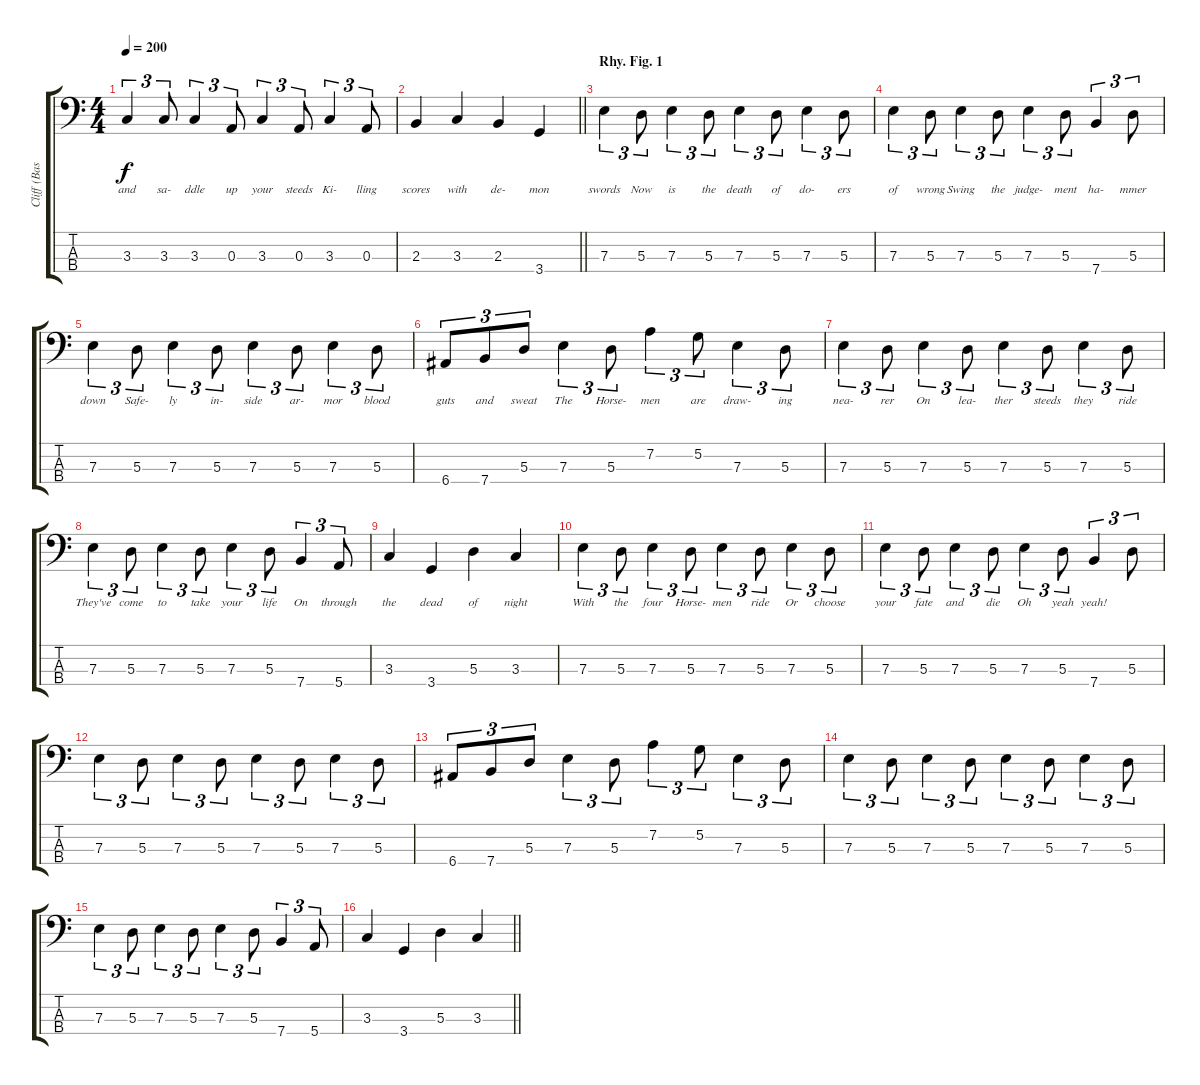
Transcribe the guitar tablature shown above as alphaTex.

\track ("Cliff (Bass)" "Cliff (Bas") {instrument electricbassfinger}
\staff {score tabs}
\tuning (G2 D2 A1 E1) {hide}
\ts (4 4)
\tempo 200
\clef f4
\ks c
3.3.4{tu (3 2) lyrics (0 "and") lyrics (1 "") lyrics (2 "") lyrics (3 "") lyrics (4 "") dy f} 3.3.8{tu (3 2) lyrics (0 "sa-") lyrics (1 "") lyrics (2 "") lyrics (3 "") lyrics (4 "")} 3.3.4{tu (3 2) lyrics (0 "ddle") lyrics (1 "") lyrics (2 "") lyrics (3 "") lyrics (4 "")} 0.3.8{tu (3 2) lyrics (0 "up") lyrics (1 "") lyrics (2 "") lyrics (3 "") lyrics (4 "")} 3.3.4{tu (3 2) lyrics (0 "your") lyrics (1 "") lyrics (2 "") lyrics (3 "") lyrics (4 "")} 0.3.8{tu (3 2) lyrics (0 "steeds") lyrics (1 "") lyrics (2 "") lyrics (3 "") lyrics (4 "")} 3.3.4{tu (3 2) lyrics (0 "Ki-") lyrics (1 "") lyrics (2 "") lyrics (3 "") lyrics (4 "")} 0.3.8{tu (3 2) lyrics (0 "lling") lyrics (1 "") lyrics (2 "") lyrics (3 "") lyrics (4 "")} |
\barLineRight lightlight
2.3.4{lyrics (0 "scores") lyrics (1 "") lyrics (2 "") lyrics (3 "") lyrics (4 "")} 3.3.4{lyrics (0 "with") lyrics (1 "") lyrics (2 "") lyrics (3 "") lyrics (4 "")} 2.3.4{lyrics (0 "de-") lyrics (1 "") lyrics (2 "") lyrics (3 "") lyrics (4 "")} 3.4.4{lyrics (0 "mon") lyrics (1 "") lyrics (2 "") lyrics (3 "") lyrics (4 "")} |
\section ("" "Rhy. Fig. 1")
7.3.4{tu (3 2) lyrics (0 "swords") lyrics (1 "") lyrics (2 "") lyrics (3 "") lyrics (4 "")} 5.3.8{tu (3 2) lyrics (0 "Now") lyrics (1 "") lyrics (2 "") lyrics (3 "") lyrics (4 "")} 7.3.4{tu (3 2) lyrics (0 "is") lyrics (1 "") lyrics (2 "") lyrics (3 "") lyrics (4 "")} 5.3.8{tu (3 2) lyrics (0 "the") lyrics (1 "") lyrics (2 "") lyrics (3 "") lyrics (4 "")} 7.3.4{tu (3 2) lyrics (0 "death") lyrics (1 "") lyrics (2 "") lyrics (3 "") lyrics (4 "")} 5.3.8{tu (3 2) lyrics (0 "of") lyrics (1 "") lyrics (2 "") lyrics (3 "") lyrics (4 "")} 7.3.4{tu (3 2) lyrics (0 "do-") lyrics (1 "") lyrics (2 "") lyrics (3 "") lyrics (4 "")} 5.3.8{tu (3 2) lyrics (0 "ers") lyrics (1 "") lyrics (2 "") lyrics (3 "") lyrics (4 "")} |
7.3.4{tu (3 2) lyrics (0 "of") lyrics (1 "") lyrics (2 "") lyrics (3 "") lyrics (4 "")} 5.3.8{tu (3 2) lyrics (0 "wrong") lyrics (1 "") lyrics (2 "") lyrics (3 "") lyrics (4 "")} 7.3.4{tu (3 2) lyrics (0 "Swing") lyrics (1 "") lyrics (2 "") lyrics (3 "") lyrics (4 "")} 5.3.8{tu (3 2) lyrics (0 "the") lyrics (1 "") lyrics (2 "") lyrics (3 "") lyrics (4 "")} 7.3.4{tu (3 2) lyrics (0 "judge-") lyrics (1 "") lyrics (2 "") lyrics (3 "") lyrics (4 "")} 5.3.8{tu (3 2) lyrics (0 "ment") lyrics (1 "") lyrics (2 "") lyrics (3 "") lyrics (4 "")} 7.4.4{tu (3 2) lyrics (0 "ha-") lyrics (1 "") lyrics (2 "") lyrics (3 "") lyrics (4 "")} 5.3.8{tu (3 2) lyrics (0 "mmer") lyrics (1 "") lyrics (2 "") lyrics (3 "") lyrics (4 "")} |
7.3.4{tu (3 2) lyrics (0 "down") lyrics (1 "") lyrics (2 "") lyrics (3 "") lyrics (4 "")} 5.3.8{tu (3 2) lyrics (0 "Safe-") lyrics (1 "") lyrics (2 "") lyrics (3 "") lyrics (4 "")} 7.3.4{tu (3 2) lyrics (0 "ly") lyrics (1 "") lyrics (2 "") lyrics (3 "") lyrics (4 "")} 5.3.8{tu (3 2) lyrics (0 "in-") lyrics (1 "") lyrics (2 "") lyrics (3 "") lyrics (4 "")} 7.3.4{tu (3 2) lyrics (0 "side") lyrics (1 "") lyrics (2 "") lyrics (3 "") lyrics (4 "")} 5.3.8{tu (3 2) lyrics (0 "ar-") lyrics (1 "") lyrics (2 "") lyrics (3 "") lyrics (4 "")} 7.3.4{tu (3 2) lyrics (0 "mor") lyrics (1 "") lyrics (2 "") lyrics (3 "") lyrics (4 "")} 5.3.8{tu (3 2) lyrics (0 "blood") lyrics (1 "") lyrics (2 "") lyrics (3 "") lyrics (4 "")} |
6.4.8{tu (3 2) lyrics (0 "guts") lyrics (1 "") lyrics (2 "") lyrics (3 "") lyrics (4 "")} 7.4.8{tu (3 2) lyrics (0 "and") lyrics (1 "") lyrics (2 "") lyrics (3 "") lyrics (4 "")} 5.3.8{tu (3 2) lyrics (0 "sweat") lyrics (1 "") lyrics (2 "") lyrics (3 "") lyrics (4 "")} 7.3.4{tu (3 2) lyrics (0 "The") lyrics (1 "") lyrics (2 "") lyrics (3 "") lyrics (4 "")} 5.3.8{tu (3 2) lyrics (0 "Horse-") lyrics (1 "") lyrics (2 "") lyrics (3 "") lyrics (4 "")} 7.2.4{tu (3 2) lyrics (0 "men") lyrics (1 "") lyrics (2 "") lyrics (3 "") lyrics (4 "")} 5.2.8{tu (3 2) lyrics (0 "are") lyrics (1 "") lyrics (2 "") lyrics (3 "") lyrics (4 "")} 7.3.4{tu (3 2) lyrics (0 "draw-") lyrics (1 "") lyrics (2 "") lyrics (3 "") lyrics (4 "")} 5.3.8{tu (3 2) lyrics (0 "ing") lyrics (1 "") lyrics (2 "") lyrics (3 "") lyrics (4 "")} |
7.3.4{tu (3 2) lyrics (0 "nea-") lyrics (1 "") lyrics (2 "") lyrics (3 "") lyrics (4 "")} 5.3.8{tu (3 2) lyrics (0 "rer") lyrics (1 "") lyrics (2 "") lyrics (3 "") lyrics (4 "")} 7.3.4{tu (3 2) lyrics (0 "On") lyrics (1 "") lyrics (2 "") lyrics (3 "") lyrics (4 "")} 5.3.8{tu (3 2) lyrics (0 "lea-") lyrics (1 "") lyrics (2 "") lyrics (3 "") lyrics (4 "")} 7.3.4{tu (3 2) lyrics (0 "ther") lyrics (1 "") lyrics (2 "") lyrics (3 "") lyrics (4 "")} 5.3.8{tu (3 2) lyrics (0 "steeds") lyrics (1 "") lyrics (2 "") lyrics (3 "") lyrics (4 "")} 7.3.4{tu (3 2) lyrics (0 "they") lyrics (1 "") lyrics (2 "") lyrics (3 "") lyrics (4 "")} 5.3.8{tu (3 2) lyrics (0 "ride") lyrics (1 "") lyrics (2 "") lyrics (3 "") lyrics (4 "")} |
7.3.4{tu (3 2) lyrics (0 "They've") lyrics (1 "") lyrics (2 "") lyrics (3 "") lyrics (4 "")} 5.3.8{tu (3 2) lyrics (0 "come") lyrics (1 "") lyrics (2 "") lyrics (3 "") lyrics (4 "")} 7.3.4{tu (3 2) lyrics (0 "to") lyrics (1 "") lyrics (2 "") lyrics (3 "") lyrics (4 "")} 5.3.8{tu (3 2) lyrics (0 "take") lyrics (1 "") lyrics (2 "") lyrics (3 "") lyrics (4 "")} 7.3.4{tu (3 2) lyrics (0 "your") lyrics (1 "") lyrics (2 "") lyrics (3 "") lyrics (4 "")} 5.3.8{tu (3 2) lyrics (0 "life") lyrics (1 "") lyrics (2 "") lyrics (3 "") lyrics (4 "")} 7.4.4{tu (3 2) lyrics (0 "On") lyrics (1 "") lyrics (2 "") lyrics (3 "") lyrics (4 "")} 5.4.8{tu (3 2) lyrics (0 "through") lyrics (1 "") lyrics (2 "") lyrics (3 "") lyrics (4 "")} |
3.3.4{lyrics (0 "the") lyrics (1 "") lyrics (2 "") lyrics (3 "") lyrics (4 "")} 3.4.4{lyrics (0 "dead") lyrics (1 "") lyrics (2 "") lyrics (3 "") lyrics (4 "")} 5.3.4{lyrics (0 "of") lyrics (1 "") lyrics (2 "") lyrics (3 "") lyrics (4 "")} 3.3.4{lyrics (0 "night") lyrics (1 "") lyrics (2 "") lyrics (3 "") lyrics (4 "")} |
7.3.4{tu (3 2) lyrics (0 "With") lyrics (1 "") lyrics (2 "") lyrics (3 "") lyrics (4 "")} 5.3.8{tu (3 2) lyrics (0 "the") lyrics (1 "") lyrics (2 "") lyrics (3 "") lyrics (4 "")} 7.3.4{tu (3 2) lyrics (0 "four") lyrics (1 "") lyrics (2 "") lyrics (3 "") lyrics (4 "")} 5.3.8{tu (3 2) lyrics (0 "Horse-") lyrics (1 "") lyrics (2 "") lyrics (3 "") lyrics (4 "")} 7.3.4{tu (3 2) lyrics (0 "men") lyrics (1 "") lyrics (2 "") lyrics (3 "") lyrics (4 "")} 5.3.8{tu (3 2) lyrics (0 "ride") lyrics (1 "") lyrics (2 "") lyrics (3 "") lyrics (4 "")} 7.3.4{tu (3 2) lyrics (0 "Or") lyrics (1 "") lyrics (2 "") lyrics (3 "") lyrics (4 "")} 5.3.8{tu (3 2) lyrics (0 "choose") lyrics (1 "") lyrics (2 "") lyrics (3 "") lyrics (4 "")} |
7.3.4{tu (3 2) lyrics (0 "your") lyrics (1 "") lyrics (2 "") lyrics (3 "") lyrics (4 "")} 5.3.8{tu (3 2) lyrics (0 "fate") lyrics (1 "") lyrics (2 "") lyrics (3 "") lyrics (4 "")} 7.3.4{tu (3 2) lyrics (0 "and") lyrics (1 "") lyrics (2 "") lyrics (3 "") lyrics (4 "")} 5.3.8{tu (3 2) lyrics (0 "die") lyrics (1 "") lyrics (2 "") lyrics (3 "") lyrics (4 "")} 7.3.4{tu (3 2) lyrics (0 "Oh") lyrics (1 "") lyrics (2 "") lyrics (3 "") lyrics (4 "")} 5.3.8{tu (3 2) lyrics (0 "yeah") lyrics (1 "") lyrics (2 "") lyrics (3 "") lyrics (4 "")} 7.4.4{tu (3 2) lyrics (0 "yeah!") lyrics (1 "") lyrics (2 "") lyrics (3 "") lyrics (4 "")} 5.3.8{tu (3 2)} |
7.3.4{tu (3 2)} 5.3.8{tu (3 2)} 7.3.4{tu (3 2)} 5.3.8{tu (3 2)} 7.3.4{tu (3 2)} 5.3.8{tu (3 2)} 7.3.4{tu (3 2)} 5.3.8{tu (3 2)} |
6.4.8{tu (3 2)} 7.4.8{tu (3 2)} 5.3.8{tu (3 2)} 7.3.4{tu (3 2)} 5.3.8{tu (3 2)} 7.2.4{tu (3 2)} 5.2.8{tu (3 2)} 7.3.4{tu (3 2)} 5.3.8{tu (3 2)} |
7.3.4{tu (3 2)} 5.3.8{tu (3 2)} 7.3.4{tu (3 2)} 5.3.8{tu (3 2)} 7.3.4{tu (3 2)} 5.3.8{tu (3 2)} 7.3.4{tu (3 2)} 5.3.8{tu (3 2)} |
7.3.4{tu (3 2)} 5.3.8{tu (3 2)} 7.3.4{tu (3 2)} 5.3.8{tu (3 2)} 7.3.4{tu (3 2)} 5.3.8{tu (3 2)} 7.4.4{tu (3 2)} 5.4.8{tu (3 2)} |
\barLineRight lightlight
3.3.4 3.4.4 5.3.4 3.3.4
